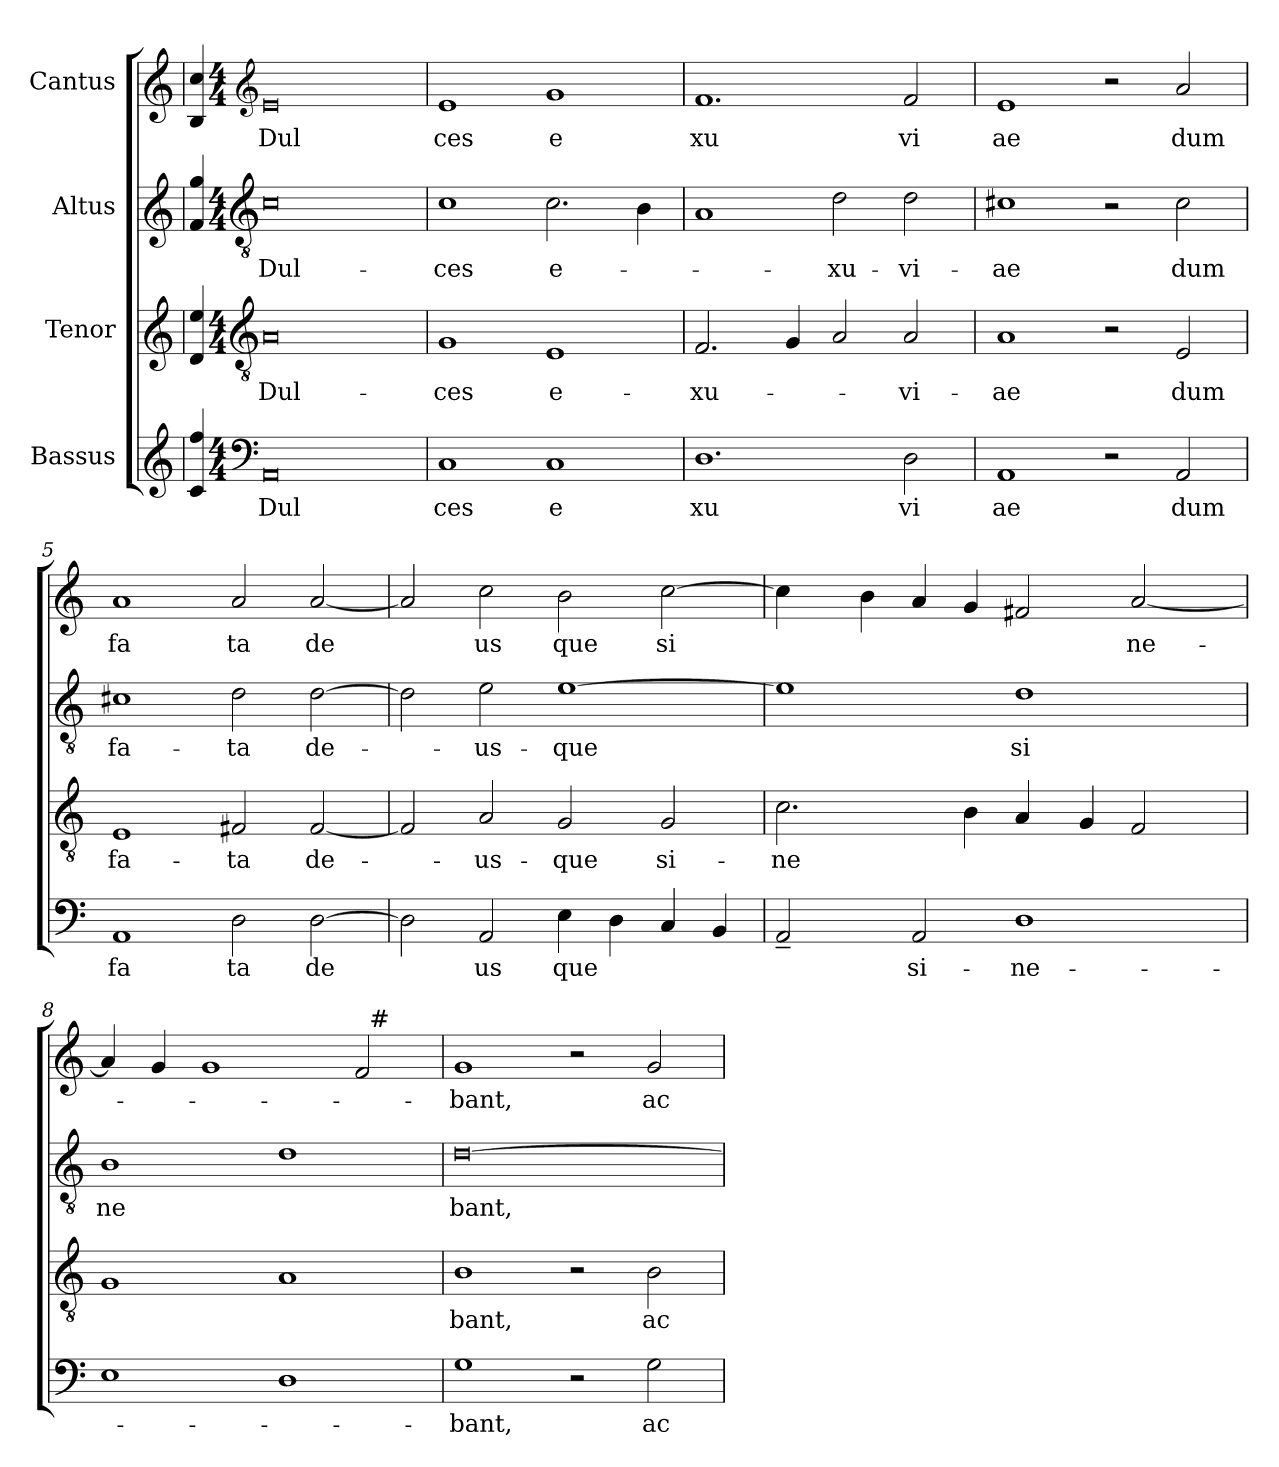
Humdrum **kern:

**kern	**text	**kern	**text	**kern	**text	**kern	**text
*part4	*part4	*part3	*part3	*part2	*part2	*part1	*part1
*staff4	*staff4	*staff3	*staff3	*staff2	*staff2	*staff1	*staff1
*I"Bassus	*	*I"Tenor	*	*I"Altus	*	*I"Cantus	*
!!LO:PB:g=z
*stria5	*	*stria5	*	*stria5	*	*stria5	*
=1	=1!	=1	=1!	=1	=1!	=1!	=1!
4ff/ 4c/	.	4ee/ 4d/	.	4gg/ 4f/	.	4cc/ 4B/	.
*clefF4	*	*clefGv2	*	*clefGv2	*	*clefG2	*
*M4/4	*	*M4/4	*	*M4/4	*	*M4/4	*
*met(c)	*	*met(c)	*	*met(c)	*	*met(c)	*
!	!LO:LY:b:cj	!	!LO:LY:b:cj	!	!LO:LY:b:cj	!	!LO:LY:b:cj
0AA	Dul	0A	Dul-	0c	Dul-	0e	Dul
=2	=2	=2	=2	=2	=2	=2	=2
!	!LO:LY:b:cj	!	!LO:LY:b:cj	!	!LO:LY:b:cj	!	!LO:LY:b:cj
1C	ces	1G	-ces	1c	-ces	1e	ces
!	!LO:LY:b:cj	!	!LO:LY:b:cj	!	!LO:LY:b:cj	!	!LO:LY:b:cj
1C	e	1E	e-	2.c\	e-	1g	e
.	.	.	.	4B\	.	.	.
=3	=3	=3	=3	=3	=3	=3	=3
!	!LO:LY:b:cj	!	!LO:LY:b:cj	!	!	!	!LO:LY:b:cj
1.D	xu	2.F/	-xu-	1A	.	1.f	xu
.	.	4G/	.	.	.	.	.
!	!	!	!	!	!LO:LY:b:cj	!	!
.	.	2A/	.	2d\	-xu-	.	.
!	!LO:LY:b:cj	!	!LO:LY:b:cj	!	!LO:LY:b:cj	!	!LO:LY:b:cj
2D\	vi	2A/	-vi-	2d\	-vi-	2f/	vi
=4	=4	=4	=4	=4	=4	=4	=4
!	!LO:LY:b:cj	!	!LO:LY:b:cj	!	!LO:LY:b:cj	!	!LO:LY:b:cj
1AA	ae	1A	-ae	1c#X	-ae	1e	ae
2r	.	2r	.	2r	.	2r	.
!	!LO:LY:b:cj	!	!LO:LY:b:cj	!	!LO:LY:b:cj	!	!LO:LY:b:cj
2AA/	dum	2E/	dum	2c#\	dum	2a/	dum
=5	=5	=5	=5	=5	=5	=5	=5
!	!LO:LY:b:cj	!	!LO:LY:b:cj	!	!LO:LY:b:cj	!	!LO:LY:b:cj
1AA	fa	1E	fa-	1c#X	fa-	1a	fa
!	!LO:LY:b:cj	!	!LO:LY:b:cj	!	!LO:LY:b:cj	!	!LO:LY:b:cj
2D\	ta	2F#X/	-ta	2d\	-ta	2a/	ta
!	!LO:LY:b:cj	!	!LO:LY:b:cj	!	!LO:LY:b:cj	!	!LO:LY:b:cj
[>2D\	de	[<2F#/	de-	[>2d\	de-	[<2a/	de
=6	=6	=6	=6	=6	=6	=6	=6
2D\]	.	2F#/]	.	2d\]	.	2a/]	.
!	!LO:LY:b:cj	!	!LO:LY:b:cj	!	!LO:LY:b:cj	!	!LO:LY:b:cj
2AA/	us	2A/	-us-	2e\	-us-	2cc\	us
!	!LO:LY:b	!	!LO:LY:b:cj	!	!LO:LY:b	!	!LO:LY:b:cj
4E\	que	2G/	-que	[>1e	-que	2b\	que
4D\	.	.	.	.	.	.	.
!	!	!	!LO:LY:b:cj	!	!	!	!LO:LY:b:cj
4C/	.	2G/	si-	.	.	[<2cc\	si
4BB/	.	.	.	.	.	.	.
!!LO:LB:g=z
=7	=7	=7	=7	=7	=7	=7	=7
!	!	!	!LO:LY:b:cj	!	!	!	!
*	*	*	*	*	*	*^	*
2AA~</	.	2.c\	-ne	1e]	.	4cc\]	8ryy	.
.	.	.	.	.	.	.	16ryy	.
.	.	.	.	.	.	.	64ryy	.
.	.	.	.	.	.	.	1ryy	.
.	.	.	.	.	.	4b\	.	.
!	!LO:LY:b:cj	!	!	!	!	!	!	!
2AA/	si-	.	.	.	.	4a/	.	.
.	.	4B\	.	.	.	4g/	.	.
!	!LO:LY:b:cj	!	!	!	!LO:LY:b:cj	!	!	!
1D	-ne-	4A/	.	1d	si	2f#X/	.	.
.	.	.	.	.	.	.	2ryy	.
.	.	4G/	.	.	.	.	.	.
!	!	!	!	!	!	!	!	!LO:LY:b:cj
.	.	2F/	.	.	.	[<2a/	.	ne-
.	.	.	.	.	.	.	4ryy	.
.	.	.	.	.	.	.	32.ryy	.
=8	=8	=8	=8	=8	=8	=8	=8	=8
!	!	!	!	!	!LO:LY:b:cj	!	!	!
1E	.	1G	.	1B	ne	4a/]	1ryy	.
.	.	.	.	.	.	4g/	.	.
.	.	.	.	.	.	1g	.	.
1D	.	1A	.	1d	.	.	2ryy	.
.	.	.	.	.	.	2f/	32ryy	.
!	!	!	!	!	!	!	!LO:TX:a:t=#	!
.	.	.	.	.	.	.	4...ryy	.
=9	=9	=9	=9	=9	=9	=9	=9	=9
!	!LO:LY:b:cj	!	!LO:LY:b:cj	!	!LO:LY:b	!	!	!LO:LY:b:cj
*	*	*	*	*	*	*v	*v	*
1G	-bant,	1B	bant,	[>0d	bant,	1g	-bant,
2r	.	2r	.	.	.	2r	.
!	!LO:LY:b:cj	!	!LO:LY:b:cj	!	!	!	!LO:LY:b:cj
2G\	ac-	2B\	ac	.	.	2g/	ac-
=	=	=	=	=	=	=	=
*-	*-	*-	*-	*-	*-	*-	*-
